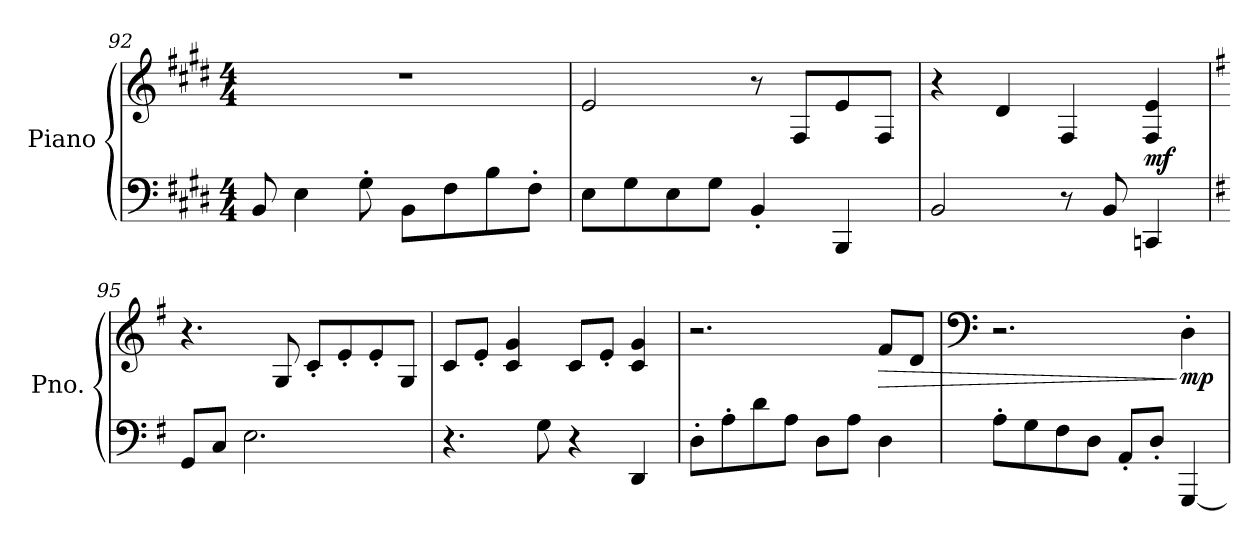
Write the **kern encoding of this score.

**kern	**kern	**dynam
*part1	*part1	*part1
*staff2	*staff1	*staff1/2
*I"Piano	*	*
*I'Pno.	*	*
!!LO:LB:g=z
*clefF4	*clefG2	*
*k[f#c#g#d#]	*k[f#c#g#d#]	*
*M4/4	*M4/4	*
=92	=92	=92
8BB/	1r	.
4E\	.	.
8G#'\	.	.
8BB\L	.	.
8F#\	.	.
8B\	.	.
8F#'\J	.	.
=93	=93	=93
8E\L	2e/	.
8G#\	.	.
8E\	.	.
8G#\J	.	.
4BB'/	8r	.
.	8F#/L	.
4BBB/	8e/	.
.	8F#/J	.
=94	=94	=94
2BB/	4r	.
.	4d#/	.
8r	4F#/	.
8BB/	.	.
!	!	!LO:DY:a=2
4CCn/	4F#/ 4e/	mf
=95	=95	=95
*k[f#]	*k[f#]	*
8GG/L	4.r	.
8C/J	.	.
2.E\	.	.
.	8G/	.
.	8c'/L	.
.	8e'/	.
.	8e'/	.
.	8G/J	.
=96	=96	=96
4.r	8c/L	.
.	8e'/J	.
.	4c/ 4g/	.
8G\	.	.
4r	8c/L	.
.	8e'/J	.
4DD/	4c/ 4g/	.
!!LO:LB:g=z
=97	=97	=97
8D'\L	2.r	.
8A'\	.	.
8d\	.	.
8A\J	.	.
8D\L	.	.
8A\J	.	.
!	!	!LO:HP:b
4D\	8f#/L	>
.	8d/J	.
=98	=98	=98
*	*clefF4	*
8A'\L	2.r	.
8G\	.	.
8F#\	.	.
8D\J	.	.
8AA'/L	.	.
8D'/J	.	.
!	!	!LO:DY:n=1:b
[4GGG/	4D'\	] mp
=	=	=
*-	*-	*-
